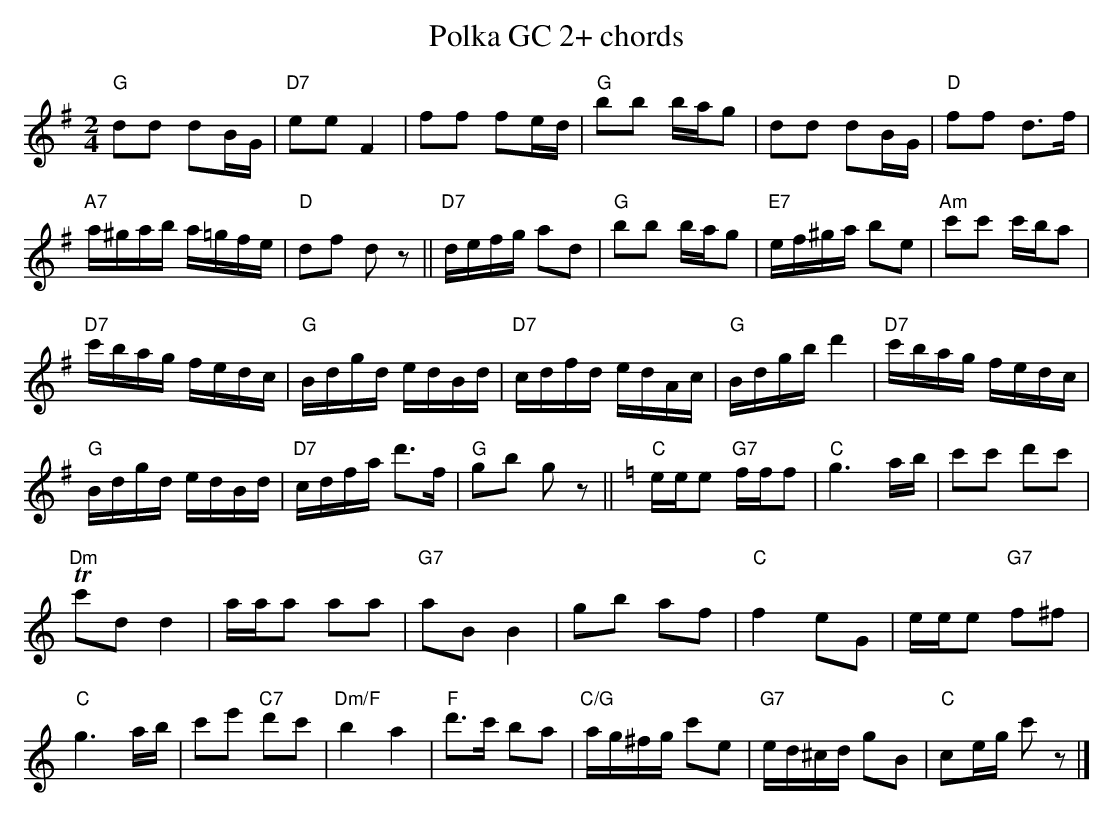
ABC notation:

X:1
T:Polka GC 2+ chords
M:2/4
L:1/16
K:Gmaj%%MIDI gchordon
"G"d2d2 d2BG | "D7"e2e2F4 | f2f2 f2ed | "G"b2b2 bag2 | d2d2 d2BG | "D"f2f2 d3f |
"A7"a^gab a=gfe | "D"d2f2 d2z2 || "D7"defg a2d2 | "G"b2b2 bag2 | "E7"ef^ga b2e2 | "Am"c'2c'2 c'ba2 |
"D7"c'bag fedc | "G"Bdgd edBd | "D7"cdfd edAc | "G"Bdgb d'4 | "D7"c'bag fedc |
"G"Bdgd edBd | "D7"cdfa d'3f | "G"g2b2 g2z2 || [K:Cmaj] "C"eee2 "G7"fff2 | "C"g6ab | c'2c'2 d'2c'2 |
"Dm"Tc'2d2d4 | aaa2 a2a2 | "G7"a2B2B4 | g2b2 a2f2 | "C"f4 e2G2 | eee2 "G7"f2^f2 |
"C"g6ab | c'2e'2 "C7"d'2c'2 | "Dm/F"b4a4 | "F"d'3c' b2a2 | "C/G"ag^fg c'2e2 | "G7"ed^cd g2B2 | "C"c2eg c'2z2 |]
